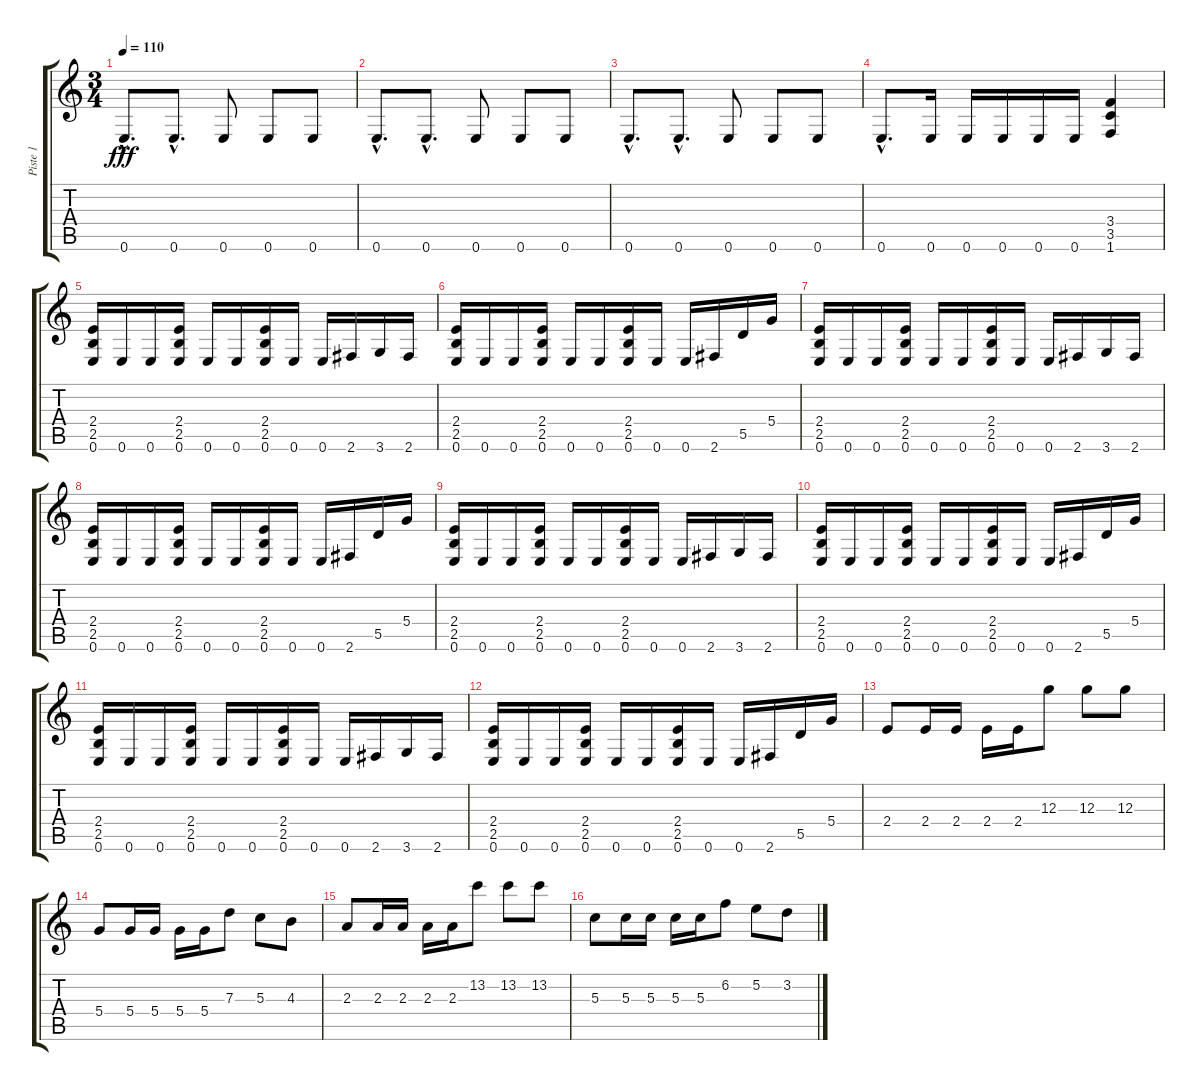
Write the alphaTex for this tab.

\track ("Piste 1" "Piste 1") {instrument distortionguitar}
\staff {score tabs}
\tuning (E4 B3 G3 D3 A2 E2) {hide}
\ts (3 4)
\tempo 110
\clef g2
\ks c
0.6{hac}.8{d dy fff} 0.6{hac}.8{d} 0.6.8 0.6.8 0.6.8 |
0.6{hac}.8{d} 0.6{hac}.8{d} 0.6.8 0.6.8 0.6.8 |
0.6{hac}.8{d} 0.6{hac}.8{d} 0.6.8 0.6.8 0.6.8 |
0.6{hac}.8{d} 0.6.16 0.6.16 0.6.16 0.6.16 0.6.16 (3.4 3.5 1.6).4 |
(2.4 2.5 0.6).16 0.6.16 0.6.16 (2.4 2.5 0.6).16 0.6.16 0.6.16 (2.4 2.5 0.6).16 0.6.16 0.6.16 2.6.16 3.6.16 2.6.16 |
(2.4 2.5 0.6).16 0.6.16 0.6.16 (2.4 2.5 0.6).16 0.6.16 0.6.16 (2.4 2.5 0.6).16 0.6.16 0.6.16 2.6.16 5.5.16 5.4.16 |
(2.4 2.5 0.6).16 0.6.16 0.6.16 (2.4 2.5 0.6).16 0.6.16 0.6.16 (2.4 2.5 0.6).16 0.6.16 0.6.16 2.6.16 3.6.16 2.6.16 |
(2.4 2.5 0.6).16 0.6.16 0.6.16 (2.4 2.5 0.6).16 0.6.16 0.6.16 (2.4 2.5 0.6).16 0.6.16 0.6.16 2.6.16 5.5.16 5.4.16 |
(2.4 2.5 0.6).16 0.6.16 0.6.16 (2.4 2.5 0.6).16 0.6.16 0.6.16 (2.4 2.5 0.6).16 0.6.16 0.6.16 2.6.16 3.6.16 2.6.16 |
(2.4 2.5 0.6).16 0.6.16 0.6.16 (2.4 2.5 0.6).16 0.6.16 0.6.16 (2.4 2.5 0.6).16 0.6.16 0.6.16 2.6.16 5.5.16 5.4.16 |
(2.4 2.5 0.6).16 0.6.16 0.6.16 (2.4 2.5 0.6).16 0.6.16 0.6.16 (2.4 2.5 0.6).16 0.6.16 0.6.16 2.6.16 3.6.16 2.6.16 |
(2.4 2.5 0.6).16 0.6.16 0.6.16 (2.4 2.5 0.6).16 0.6.16 0.6.16 (2.4 2.5 0.6).16 0.6.16 0.6.16 2.6.16 5.5.16 5.4.16 |
2.4.8 2.4.16 2.4.16 2.4.16 2.4.16 12.3.8 12.3.8 12.3.8 |
5.4.8 5.4.16 5.4.16 5.4.16 5.4.16 7.3.8 5.3.8 4.3.8 |
2.3.8 2.3.16 2.3.16 2.3.16 2.3.16 13.2.8 13.2.8 13.2.8 |
5.3.8 5.3.16 5.3.16 5.3.16 5.3.16 6.2.8 5.2.8 3.2.8
